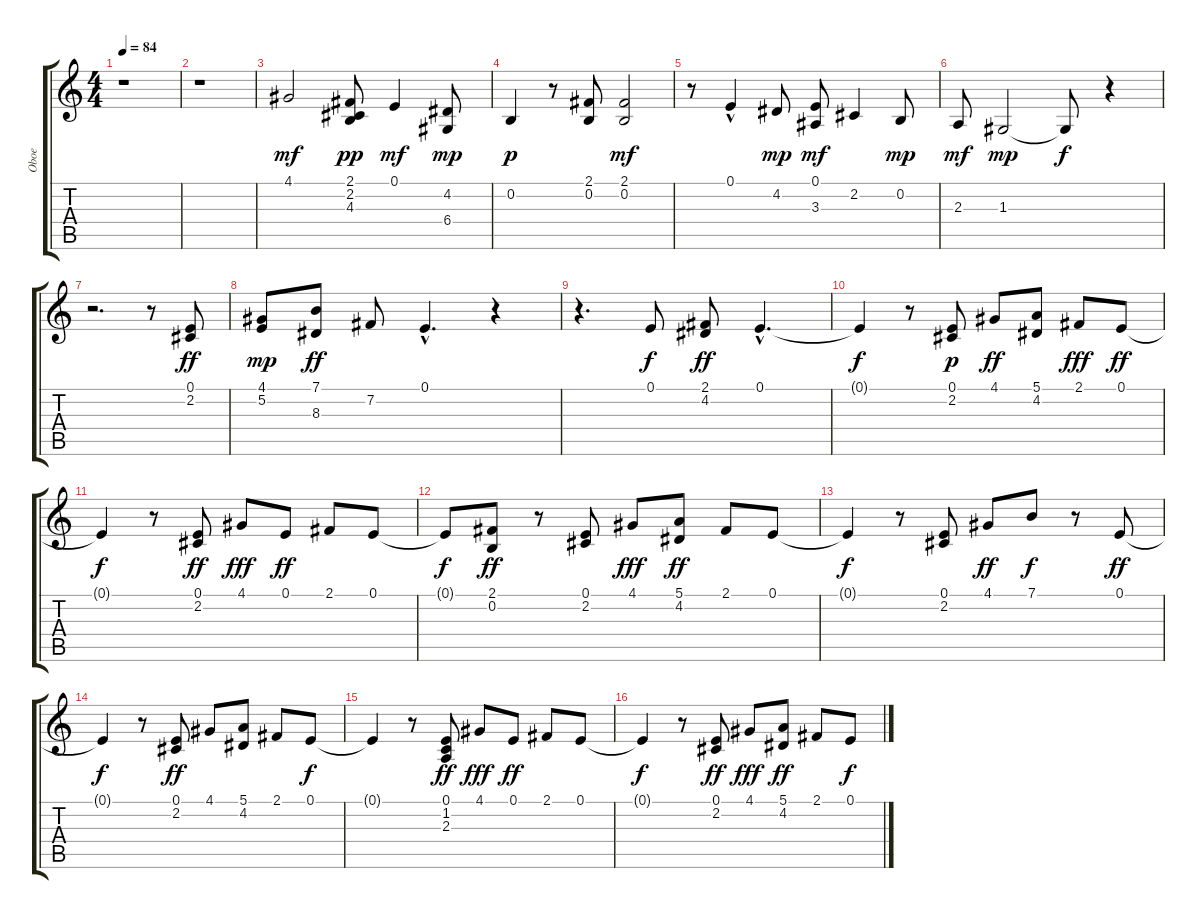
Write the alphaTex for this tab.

\track ("Oboe" "Oboe") {instrument oboe}
\staff {score tabs}
\tuning (E4 B3 G3 D3 A2 E2) {hide}
\ts (4 4)
\tempo 84
\clef g2
\ks c
r.1{dy mf instrument oboe} |
r.1 |
4.1.2 (2.1 2.2 4.3).8{dy pp} 0.1.4{dy mf} (4.2 6.4).8{dy mp} |
0.2.4{dy p} r.8 (2.1 0.2).8 (2.1 0.2).2{dy mf} |
r.8 0.1{hac}.4 4.2.8{dy mp} (0.1 3.3).8{dy mf} 2.2.4 0.2.8{dy mp} |
2.3.8{dy mf} 1.3.2{dy mp} 1.3{t}.8{dy f} r.4 |
r.2{d} r.8 (0.1 2.2).8{dy ff} |
(4.1 5.2).8{dy mp} (7.1 8.3).8{dy ff} 7.2.8 0.1{hac}.4{d} r.4 |
r.4{d} 0.1.8{dy f} (2.1 4.2).8{dy ff} 0.1{hac}.4{d} |
0.1{t}.4{dy f} r.8 (0.1 2.2).8{dy p} 4.1.8{dy ff} (5.1 4.2).8 2.1.8{dy fff} 0.1.8{dy ff} |
0.1{t}.4{dy f} r.8 (0.1 2.2).8{dy ff} 4.1.8{dy fff} 0.1.8{dy ff} 2.1.8 0.1.8 |
0.1{t}.8{dy f} (2.1 0.2).8{dy ff} r.8 (0.1 2.2).8 4.1.8{dy fff} (5.1 4.2).8{dy ff} 2.1.8 0.1.8 |
0.1{t}.4{dy f} r.8 (0.1 2.2).8 4.1.8{dy ff} 7.1.8{dy f} r.8 0.1.8{dy ff} |
0.1{t}.4{dy f} r.8 (0.1 2.2).8{dy ff} 4.1.8 (5.1 4.2).8 2.1.8 0.1.8{dy f} |
0.1{t}.4 r.8 (0.1 1.2 2.3).8{dy ff} 4.1.8{dy fff} 0.1.8{dy ff} 2.1.8 0.1.8 |
0.1{t}.4{dy f} r.8 (0.1 2.2).8{dy ff} 4.1.8{dy fff} (5.1 4.2).8{dy ff} 2.1.8 0.1.8{dy f}
